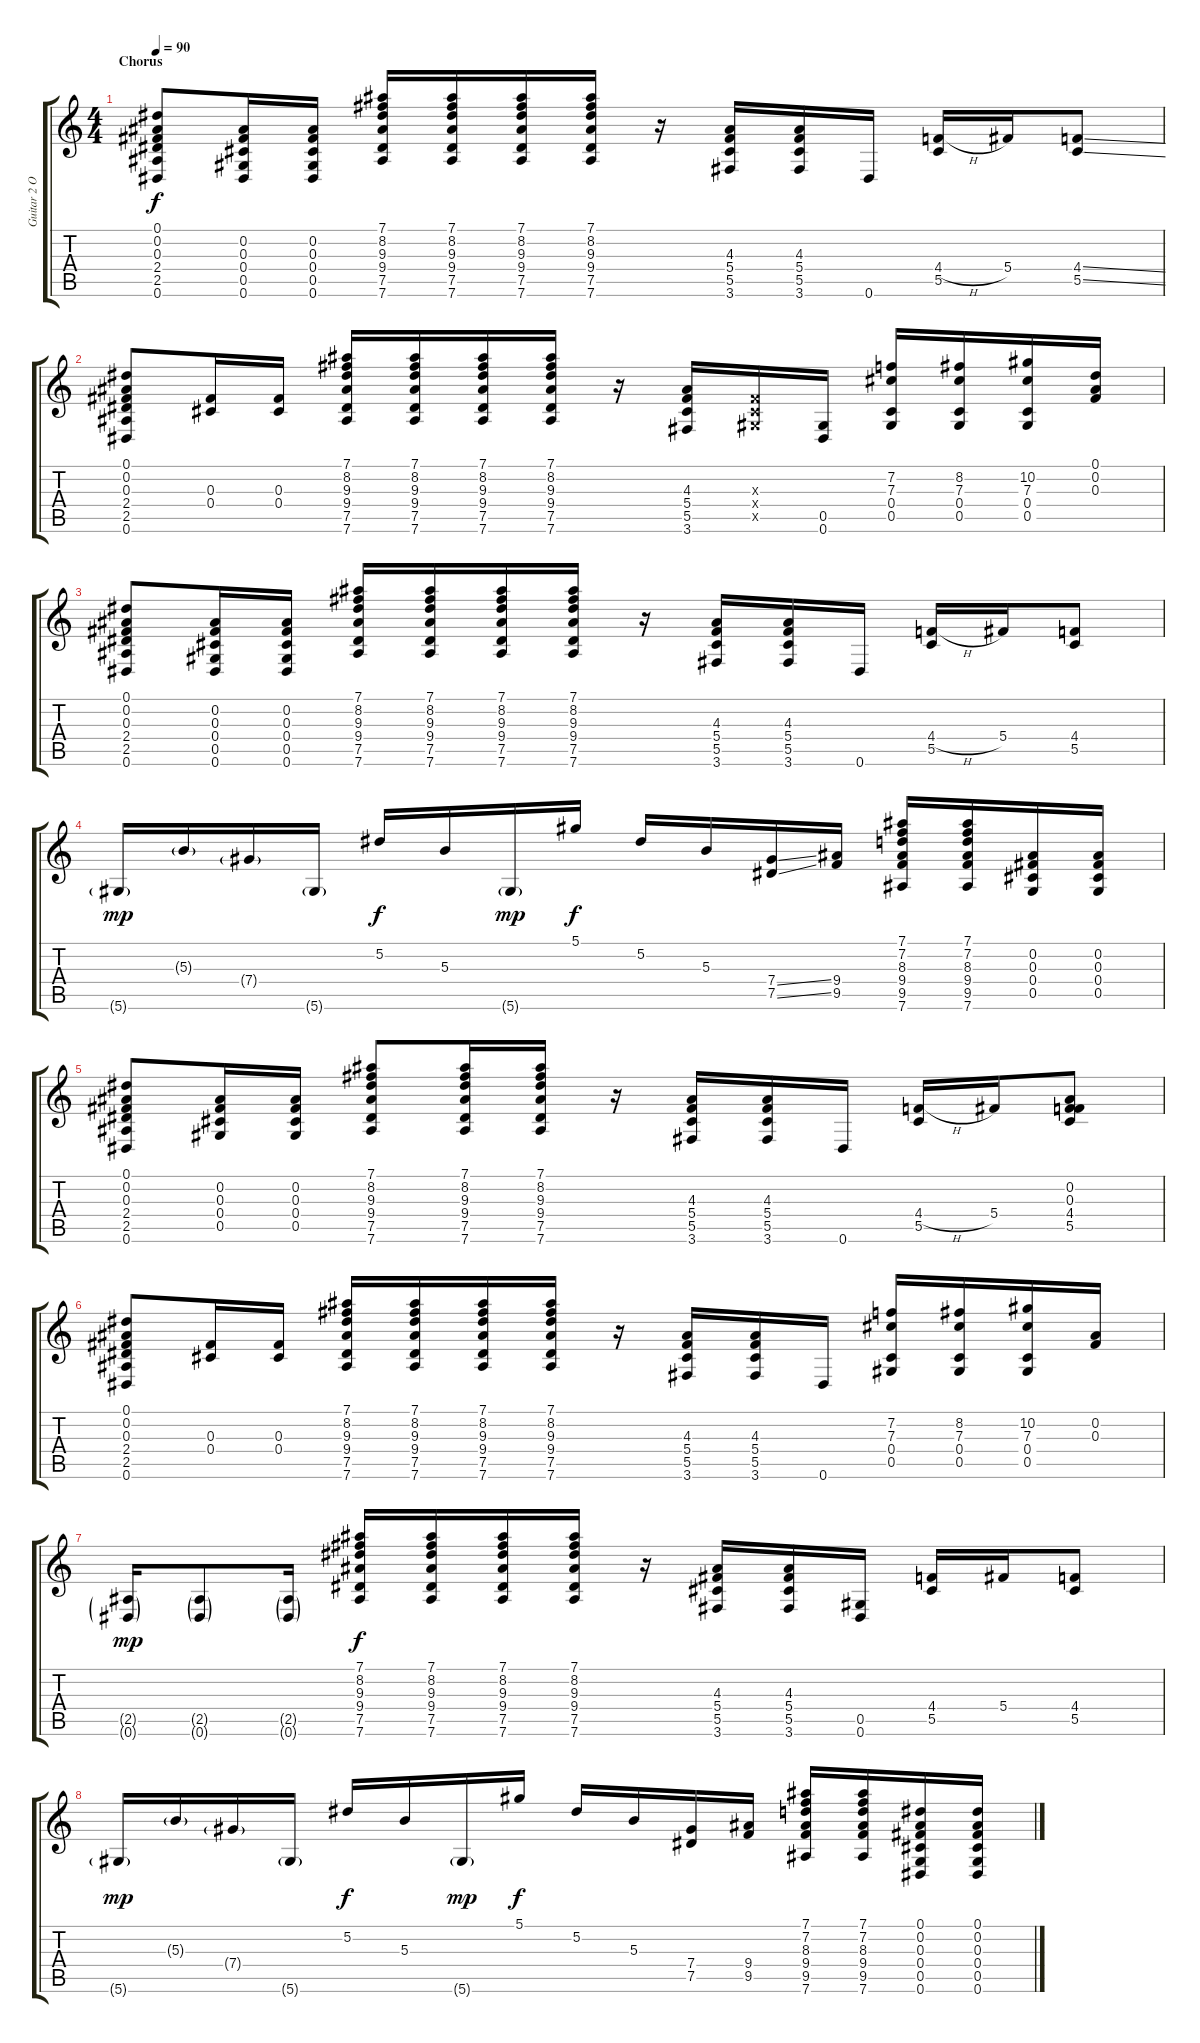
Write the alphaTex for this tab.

\track ("Guitar 2 Overdub" "Guitar 2 O") {instrument overdrivenguitar}
\staff {score tabs}
\tuning (Eb4 Bb3 Gb3 Db3 Ab2 Eb2) {hide}
\ts (4 4)
\section ("" "Chorus")
\tempo 90
\clef g2
\ks c
(0.1 0.2 0.3 2.4 2.5 0.6).8{dy f} (0.2 0.3 0.4 0.5 0.6).16 (0.2 0.3 0.4 0.5 0.6).16 (7.1 8.2 9.3 9.4 7.5 7.6).16 (7.1 8.2 9.3 9.4 7.5 7.6).16 (7.1 8.2 9.3 9.4 7.5 7.6).16 (7.1 8.2 9.3 9.4 7.5 7.6).16 r.16 (4.3 5.4 5.5 3.6).16 (4.3 5.4 5.5 3.6).16 0.6.16 (4.4{h} 5.5).16 5.4.16 (4.4{ss} 5.5{ss}).8 |
(0.1 0.2 0.3 2.4 2.5 0.6).8 (0.3 0.4).16 (0.3 0.4).16 (7.1 8.2 9.3 9.4 7.5 7.6).16 (7.1 8.2 9.3 9.4 7.5 7.6).16 (7.1 8.2 9.3 9.4 7.5 7.6).16 (7.1 8.2 9.3 9.4 7.5 7.6).16 r.16 (4.3 5.4 5.5 3.6).16 (0.3{x} 0.4{x} 0.5{x}).16 (0.5 0.6).16 (7.2 7.3 0.4 0.5).16 (8.2 7.3 0.4 0.5).16 (10.2 7.3 0.4 0.5).16 (0.1 0.2 0.3).16 |
(0.1 0.2 0.3 2.4 2.5 0.6).8 (0.2 0.3 0.4 0.5 0.6).16 (0.2 0.3 0.4 0.5 0.6).16 (7.1 8.2 9.3 9.4 7.5 7.6).16 (7.1 8.2 9.3 9.4 7.5 7.6).16 (7.1 8.2 9.3 9.4 7.5 7.6).16 (7.1 8.2 9.3 9.4 7.5 7.6).16 r.16 (4.3 5.4 5.5 3.6).16 (4.3 5.4 5.5 3.6).16 0.6.16 (4.4{h} 5.5).16 5.4.16 (4.4 5.5).8 |
5.6{g}.16{dy mp} 5.3{g}.16 7.4{g}.16 5.6{g}.16 5.2.16{dy f} 5.3.16 5.6{g}.16{dy mp} 5.1.16{dy f} 5.2.16 5.3.16 (7.4{ss} 7.5{ss}).16 (9.4 9.5).16 (7.1 7.2 8.3 9.4 9.5 7.6).16 (7.1 7.2 8.3 9.4 9.5 7.6).16 (0.2 0.3 0.4 0.5).16 (0.2 0.3 0.4 0.5).16 |
(0.1 0.2 0.3 2.4 2.5 0.6).8 (0.2 0.3 0.4 0.5).16 (0.2 0.3 0.4 0.5).16 (7.1 8.2 9.3 9.4 7.5 7.6).8 (7.1 8.2 9.3 9.4 7.5 7.6).16 (7.1 8.2 9.3 9.4 7.5 7.6).16 r.16 (4.3 5.4 5.5 3.6).16 (4.3 5.4 5.5 3.6).16 0.6.16 (4.4{h} 5.5).16 5.4.16 (0.2 0.3 4.4 5.5).8 |
(0.1 0.2 0.3 2.4 2.5 0.6).8 (0.3 0.4).16 (0.3 0.4).16 (7.1 8.2 9.3 9.4 7.5 7.6).16 (7.1 8.2 9.3 9.4 7.5 7.6).16 (7.1 8.2 9.3 9.4 7.5 7.6).16 (7.1 8.2 9.3 9.4 7.5 7.6).16 r.16 (4.3 5.4 5.5 3.6).16 (4.3 5.4 5.5 3.6).16 0.6.16 (7.2 7.3 0.4 0.5).16 (8.2 7.3 0.4 0.5).16 (10.2 7.3 0.4 0.5).16 (0.2 0.3).16 |
(2.5{g} 0.6{g}).16{dy mp} (2.5{g} 0.6{g}).8 (2.5{g} 0.6{g}).16 (7.1 8.2 9.3 9.4 7.5 7.6).16{dy f} (7.1 8.2 9.3 9.4 7.5 7.6).16 (7.1 8.2 9.3 9.4 7.5 7.6).16 (7.1 8.2 9.3 9.4 7.5 7.6).16 r.16 (4.3 5.4 5.5 3.6).16 (4.3 5.4 5.5 3.6).16 (0.5 0.6).16 (4.4 5.5).16 5.4.16 (4.4 5.5).8 |
5.6{g}.16{dy mp} 5.3{g}.16 7.4{g}.16 5.6{g}.16 5.2.16{dy f} 5.3.16 5.6{g}.16{dy mp} 5.1.16{dy f} 5.2.16 5.3.16 (7.4 7.5).16 (9.4 9.5).16 (7.1 7.2 8.3 9.4 9.5 7.6).16 (7.1 7.2 8.3 9.4 9.5 7.6).16 (0.1 0.2 0.3 0.4 0.5 0.6).16 (0.1 0.2 0.3 0.4 0.5 0.6).16
